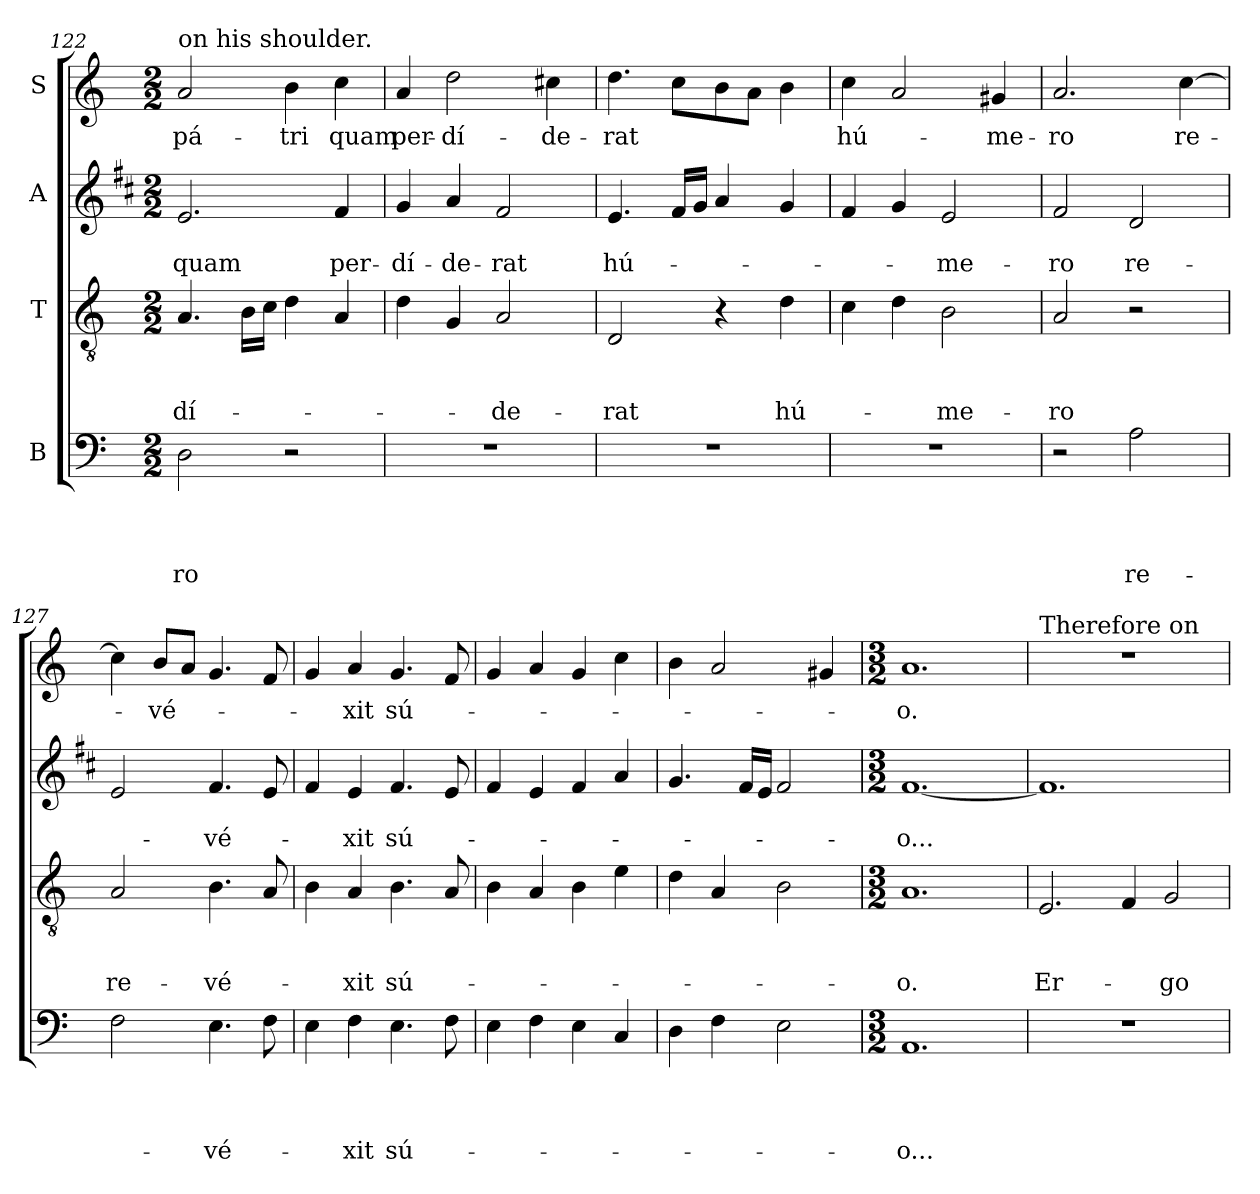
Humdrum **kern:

**kern	**text	**text	**text	**text	**kern	**text	**text	**text	**kern	**text	**text	**kern	**text
*part4	*part4	*part4	*part4	*part4	*part3	*part3	*part3	*part3	*part2	*part2	*part2	*part1	*part1
*staff4	*staff4	*staff4	*staff4	*staff4	*staff3	*staff3	*staff3	*staff3	*staff2	*staff2	*staff2	*staff1	*staff1
*I"B	*	*	*	*	*I"T	*	*	*	*I"A	*	*	*I"S	*
*clefF4	*	*	*	*	*clefGv2	*	*	*	*clefG2	*	*	*clefG2	*
*	*	*	*	*	*	*	*	*	*ITrd1c2	*	*	*	*
*k[]	*	*	*	*	*k[]	*	*	*	*k[]	*	*	*k[]	*
*C:	*	*	*	*	*C:	*	*	*	*C:	*	*	*C:	*
*M2/2	*	*	*	*	*M2/2	*	*	*	*M2/2	*	*	*M2/2	*
=122	=122	=122	=122	=122	=122	=122	=122	=122	=122	=122	=122	=122	=122
!	!	!	!	!	!	!	!	!	!	!	!	!LO:TX:a:t=on his shoulder.	!
!	!	!	!	!LO:LY:b	!	!	!	!LO:LY:b	!	!	!LO:LY:b	!	!LO:LY:b
2D\	.	.	.	-ro	4.A/	.	.	-dí-	2.d/	.	quam	2a/	pá-
.	.	.	.	.	16B\LL	.	.	.	.	.	.	.	.
.	.	.	.	.	16c\JJ	.	.	.	.	.	.	.	.
!	!	!	!	!	!	!	!	!	!	!	!	!	!LO:LY:b
2r	.	.	.	.	4d\	.	.	.	.	.	.	4b\	-tri
!	!	!	!	!	!	!	!	!	!	!	!LO:LY:b	!	!LO:LY:b
.	.	.	.	.	4A/	.	.	.	4e/	.	per-	4cc\	quam
=123	=123	=123	=123	=123	=123	=123	=123	=123	=123	=123	=123	=123	=123
!	!	!	!	!	!	!	!	!	!	!	!LO:LY:b	!	!LO:LY:b
1r	.	.	.	.	4d\	.	.	.	4f/	.	-dí-	4a/	per-
!	!	!	!	!	!	!	!	!	!	!	!LO:LY:b	!	!LO:LY:b
.	.	.	.	.	4G/	.	.	.	4g/	.	-de-	2dd\	-dí-
!	!	!	!	!	!	!	!	!LO:LY:b	!	!	!LO:LY:b	!	!
.	.	.	.	.	2A/	.	.	-de-	2e/	.	-rat	.	.
!	!	!	!	!	!	!	!	!	!	!	!	!	!LO:LY:b
.	.	.	.	.	.	.	.	.	.	.	.	4cc#\	-de-
=124	=124	=124	=124	=124	=124	=124	=124	=124	=124	=124	=124	=124	=124
!	!	!	!	!	!	!	!	!LO:LY:b	!	!	!LO:LY:b	!	!LO:LY:b
1r	.	.	.	.	2D/	.	.	-rat	4.d/	.	hú-	4.dd\	-rat
.	.	.	.	.	.	.	.	.	16e/LL	.	.	8cc\L	.
.	.	.	.	.	.	.	.	.	16f/JJ	.	.	.	.
.	.	.	.	.	4r	.	.	.	4g/	.	.	8b\	.
.	.	.	.	.	.	.	.	.	.	.	.	8a\J	.
!	!	!	!	!	!	!	!	!LO:LY:b	!	!	!	!	!
.	.	.	.	.	4d\	.	.	hú-	4f/	.	.	4b\	.
!!LO:LB:g=z
=125	=125	=125	=125	=125	=125	=125	=125	=125	=125	=125	=125	=125	=125
!	!	!	!	!	!	!	!	!	!	!	!	!	!LO:LY:b
1r	.	.	.	.	4c\	.	.	.	4e/	.	.	4cc\	hú-
.	.	.	.	.	4d\	.	.	.	4f/	.	.	2a/	.
!	!	!	!	!	!	!	!	!LO:LY:b	!	!	!LO:LY:b	!	!
.	.	.	.	.	2B\	.	.	-me-	2d/	.	-me-	.	.
!	!	!	!	!	!	!	!	!	!	!	!	!	!LO:LY:b
.	.	.	.	.	.	.	.	.	.	.	.	4g#/	-me-
=126	=126	=126	=126	=126	=126	=126	=126	=126	=126	=126	=126	=126	=126
!	!	!	!	!	!	!	!	!LO:LY:b	!	!	!LO:LY:b	!	!LO:LY:b
2r	.	.	.	.	2A/	.	.	-ro	2e/	.	-ro	2.a/	-ro
!	!	!	!	!LO:LY:b	!	!	!	!	!	!	!LO:LY:b	!	!
2A\	.	.	.	re-	2r	.	.	.	2c/	.	re-	.	.
!	!	!	!	!	!	!	!	!	!	!	!	!	!LO:LY:b
.	.	.	.	.	.	.	.	.	.	.	.	[4cc\	re-
=127	=127	=127	=127	=127	=127	=127	=127	=127	=127	=127	=127	=127	=127
!	!	!	!	!	!	!	!	!LO:LY:b	!	!	!	!	!
2F\	.	.	.	.	2A/	.	.	re-	2d/	.	.	4cc\]	.
!	!	!	!	!	!	!	!	!	!	!	!	!	!LO:LY:b
.	.	.	.	.	.	.	.	.	.	.	.	8b/L	-vé-
.	.	.	.	.	.	.	.	.	.	.	.	8a/J	.
!	!	!	!	!LO:LY:b	!	!	!	!LO:LY:b	!	!	!LO:LY:b	!	!
4.E\	.	.	.	-vé-	4.B\	.	.	-vé-	4.e/	.	-vé-	4.g/	.
8F\	.	.	.	.	8A/	.	.	.	8d/	.	.	8f/	.
=128	=128	=128	=128	=128	=128	=128	=128	=128	=128	=128	=128	=128	=128
4E\	.	.	.	.	4B\	.	.	.	4e/	.	.	4g/	.
!	!	!	!	!LO:LY:b	!	!	!	!LO:LY:b	!	!	!LO:LY:b	!	!LO:LY:b
4F\	.	.	.	-xit	4A/	.	.	-xit	4d/	.	-xit	4a/	-xit
!	!	!	!	!LO:LY:b	!	!	!	!LO:LY:b	!	!	!LO:LY:b	!	!LO:LY:b
4.E\	.	.	.	sú-	4.B\	.	.	sú-	4.e/	.	sú-	4.g/	sú-
8F\	.	.	.	.	8A/	.	.	.	8d/	.	.	8f/	.
=129	=129	=129	=129	=129	=129	=129	=129	=129	=129	=129	=129	=129	=129
4E\	.	.	.	.	4B\	.	.	.	4e/	.	.	4g/	.
4F\	.	.	.	.	4A/	.	.	.	4d/	.	.	4a/	.
4E\	.	.	.	.	4B\	.	.	.	4e/	.	.	4g/	.
4C/	.	.	.	.	4e\	.	.	.	4g/	.	.	4cc\	.
=130	=130	=130	=130	=130	=130	=130	=130	=130	=130	=130	=130	=130	=130
4D\	.	.	.	.	4d\	.	.	.	4.f/	.	.	4b\	.
4F\	.	.	.	.	4A/	.	.	.	.	.	.	2a/	.
.	.	.	.	.	.	.	.	.	16e/LL	.	.	.	.
.	.	.	.	.	.	.	.	.	16d/JJ	.	.	.	.
2E\	.	.	.	.	2B\	.	.	.	2e/	.	.	.	.
.	.	.	.	.	.	.	.	.	.	.	.	4g#/	.
!!LO:PB:g=z
=131	=131	=131	=131	=131	=131	=131	=131	=131	=131	=131	=131	=131	=131
*M3/2	*	*	*	*	*M3/2	*	*	*	*M3/2	*	*	*M3/2	*
!	!	!	!	!LO:LY:b	!	!	!	!LO:LY:b	!	!	!LO:LY:b	!	!LO:LY:b
1.AA	.	.	.	-o...	1.A	.	.	-o.	[1.e	.	-o...	1.a	-o.
=132	=132	=132	=132	=132	=132	=132	=132	=132	=132	=132	=132	=132	=132
!	!	!	!	!	!	!	!	!	!	!	!	!LO:TX:a:t=Therefore on	!
!	!	!	!	!	!	!	!	!LO:LY:b	!	!	!	!	!
1.r	.	.	.	.	2.E/	.	.	Er-	1.e]	.	.	1.r	.
.	.	.	.	.	4F/	.	.	.	.	.	.	.	.
!	!	!	!	!	!	!	!	!LO:LY:b	!	!	!	!	!
.	.	.	.	.	2G/	.	.	-go	.	.	.	.	.
=	=	=	=	=	=	=	=	=	=	=	=	=	=
*-	*-	*-	*-	*-	*-	*-	*-	*-	*-	*-	*-	*-	*-
